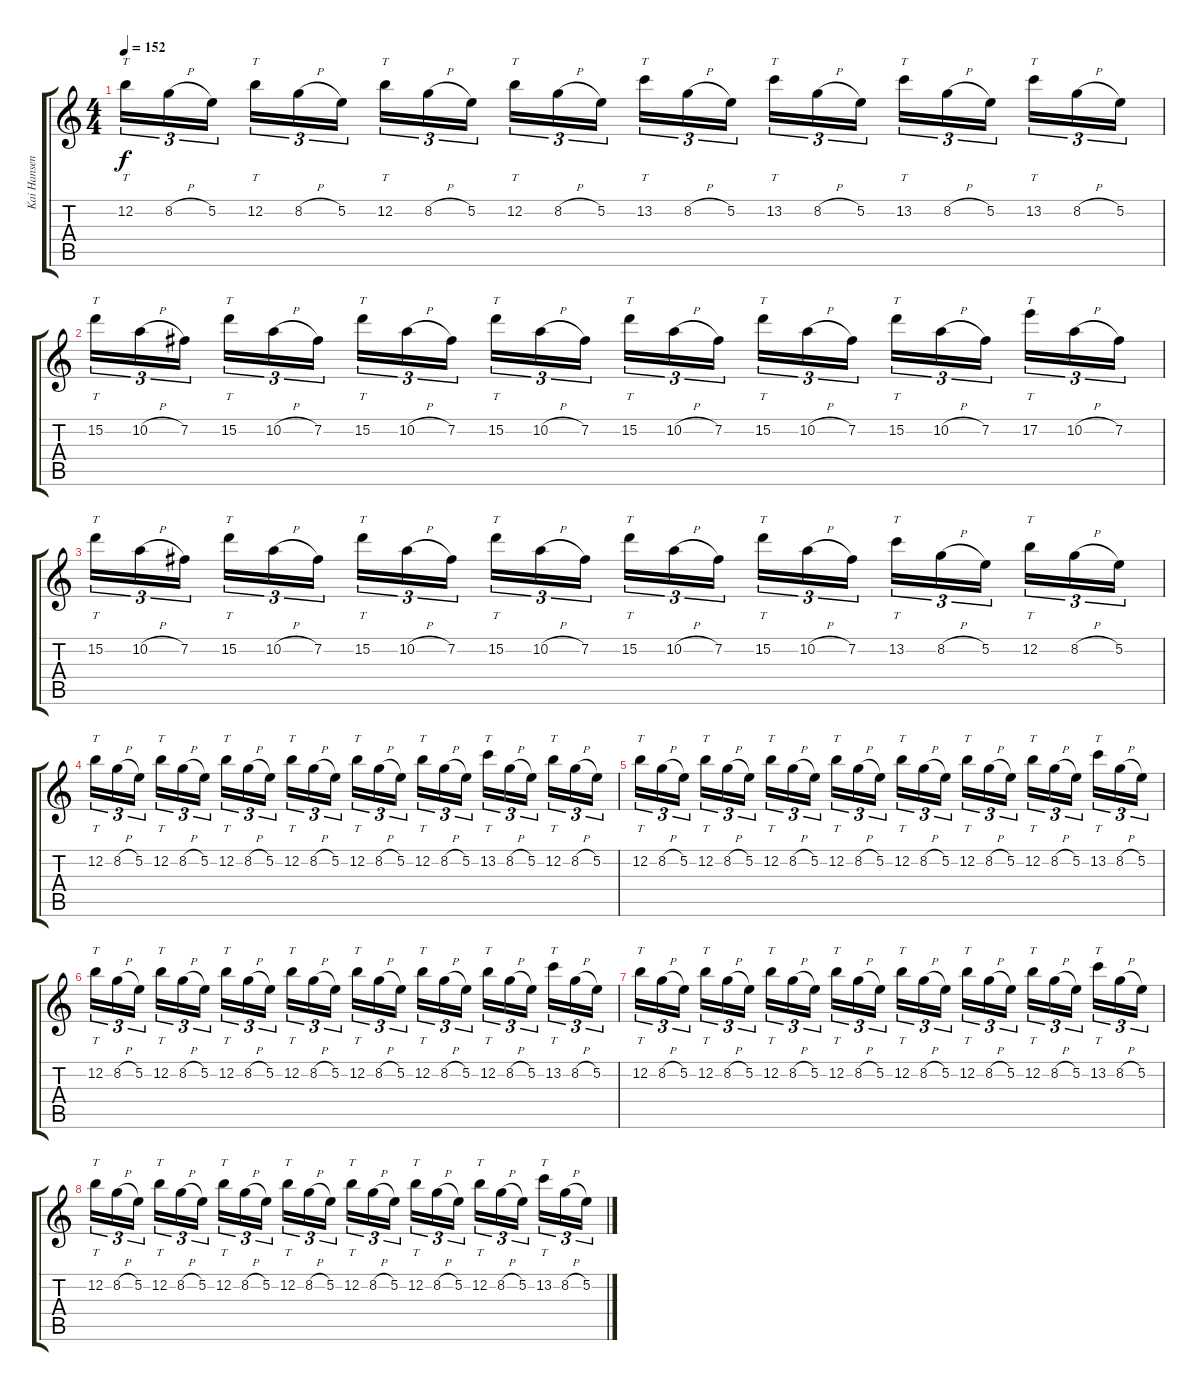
\track ("Kai Hansen" "Kai Hansen") {instrument distortionguitar}
\staff {score tabs}
\tuning (E4 B3 G3 D3 A2 E2) {hide}
\ts (4 4)
\tempo 152
\clef g2
\ks c
12.2.16{tt tu (3 2) dy f} 8.2{h}.16{tu (3 2)} 5.2.16{tu (3 2) beam splitsecondary} 12.2.16{tt tu (3 2)} 8.2{h}.16{tu (3 2)} 5.2.16{tu (3 2)} 12.2.16{tt tu (3 2)} 8.2{h}.16{tu (3 2)} 5.2.16{tu (3 2) beam splitsecondary} 12.2.16{tt tu (3 2)} 8.2{h}.16{tu (3 2)} 5.2.16{tu (3 2)} 13.2.16{tt tu (3 2)} 8.2{h}.16{tu (3 2)} 5.2.16{tu (3 2) beam splitsecondary} 13.2.16{tt tu (3 2)} 8.2{h}.16{tu (3 2)} 5.2.16{tu (3 2)} 13.2.16{tt tu (3 2)} 8.2{h}.16{tu (3 2)} 5.2.16{tu (3 2) beam splitsecondary} 13.2.16{tt tu (3 2)} 8.2{h}.16{tu (3 2)} 5.2.16{tu (3 2)} |
15.2.16{tt tu (3 2)} 10.2{h}.16{tu (3 2)} 7.2.16{tu (3 2) beam splitsecondary} 15.2.16{tt tu (3 2)} 10.2{h}.16{tu (3 2)} 7.2.16{tu (3 2)} 15.2.16{tt tu (3 2)} 10.2{h}.16{tu (3 2)} 7.2.16{tu (3 2) beam splitsecondary} 15.2.16{tt tu (3 2)} 10.2{h}.16{tu (3 2)} 7.2.16{tu (3 2)} 15.2.16{tt tu (3 2)} 10.2{h}.16{tu (3 2)} 7.2.16{tu (3 2) beam splitsecondary} 15.2.16{tt tu (3 2)} 10.2{h}.16{tu (3 2)} 7.2.16{tu (3 2)} 15.2.16{tt tu (3 2)} 10.2{h}.16{tu (3 2)} 7.2.16{tu (3 2) beam splitsecondary} 17.2.16{tt tu (3 2)} 10.2{h}.16{tu (3 2)} 7.2.16{tu (3 2)} |
15.2.16{tt tu (3 2)} 10.2{h}.16{tu (3 2)} 7.2.16{tu (3 2) beam splitsecondary} 15.2.16{tt tu (3 2)} 10.2{h}.16{tu (3 2)} 7.2.16{tu (3 2)} 15.2.16{tt tu (3 2)} 10.2{h}.16{tu (3 2)} 7.2.16{tu (3 2) beam splitsecondary} 15.2.16{tt tu (3 2)} 10.2{h}.16{tu (3 2)} 7.2.16{tu (3 2)} 15.2.16{tt tu (3 2)} 10.2{h}.16{tu (3 2)} 7.2.16{tu (3 2) beam splitsecondary} 15.2.16{tt tu (3 2)} 10.2{h}.16{tu (3 2)} 7.2.16{tu (3 2)} 13.2.16{tt tu (3 2)} 8.2{h}.16{tu (3 2)} 5.2.16{tu (3 2) beam splitsecondary} 12.2.16{tt tu (3 2)} 8.2{h}.16{tu (3 2)} 5.2.16{tu (3 2)} |
12.2.16{tt tu (3 2)} 8.2{h}.16{tu (3 2)} 5.2.16{tu (3 2) beam splitsecondary} 12.2.16{tt tu (3 2)} 8.2{h}.16{tu (3 2)} 5.2.16{tu (3 2)} 12.2.16{tt tu (3 2)} 8.2{h}.16{tu (3 2)} 5.2.16{tu (3 2) beam splitsecondary} 12.2.16{tt tu (3 2)} 8.2{h}.16{tu (3 2)} 5.2.16{tu (3 2)} 12.2.16{tt tu (3 2)} 8.2{h}.16{tu (3 2)} 5.2.16{tu (3 2) beam splitsecondary} 12.2.16{tt tu (3 2)} 8.2{h}.16{tu (3 2)} 5.2.16{tu (3 2)} 13.2.16{tt tu (3 2)} 8.2{h}.16{tu (3 2)} 5.2.16{tu (3 2) beam splitsecondary} 12.2.16{tt tu (3 2)} 8.2{h}.16{tu (3 2)} 5.2.16{tu (3 2)} |
12.2.16{tt tu (3 2)} 8.2{h}.16{tu (3 2)} 5.2.16{tu (3 2) beam splitsecondary} 12.2.16{tt tu (3 2)} 8.2{h}.16{tu (3 2)} 5.2.16{tu (3 2)} 12.2.16{tt tu (3 2)} 8.2{h}.16{tu (3 2)} 5.2.16{tu (3 2) beam splitsecondary} 12.2.16{tt tu (3 2)} 8.2{h}.16{tu (3 2)} 5.2.16{tu (3 2)} 12.2.16{tt tu (3 2)} 8.2{h}.16{tu (3 2)} 5.2.16{tu (3 2) beam splitsecondary} 12.2.16{tt tu (3 2)} 8.2{h}.16{tu (3 2)} 5.2.16{tu (3 2)} 12.2.16{tt tu (3 2)} 8.2{h}.16{tu (3 2)} 5.2.16{tu (3 2) beam splitsecondary} 13.2.16{tt tu (3 2)} 8.2{h}.16{tu (3 2)} 5.2.16{tu (3 2)} |
12.2.16{tt tu (3 2)} 8.2{h}.16{tu (3 2)} 5.2.16{tu (3 2) beam splitsecondary} 12.2.16{tt tu (3 2)} 8.2{h}.16{tu (3 2)} 5.2.16{tu (3 2)} 12.2.16{tt tu (3 2)} 8.2{h}.16{tu (3 2)} 5.2.16{tu (3 2) beam splitsecondary} 12.2.16{tt tu (3 2)} 8.2{h}.16{tu (3 2)} 5.2.16{tu (3 2)} 12.2.16{tt tu (3 2)} 8.2{h}.16{tu (3 2)} 5.2.16{tu (3 2) beam splitsecondary} 12.2.16{tt tu (3 2)} 8.2{h}.16{tu (3 2)} 5.2.16{tu (3 2)} 12.2.16{tt tu (3 2)} 8.2{h}.16{tu (3 2)} 5.2.16{tu (3 2) beam splitsecondary} 13.2.16{tt tu (3 2)} 8.2{h}.16{tu (3 2)} 5.2.16{tu (3 2)} |
12.2.16{tt tu (3 2)} 8.2{h}.16{tu (3 2)} 5.2.16{tu (3 2) beam splitsecondary} 12.2.16{tt tu (3 2)} 8.2{h}.16{tu (3 2)} 5.2.16{tu (3 2)} 12.2.16{tt tu (3 2)} 8.2{h}.16{tu (3 2)} 5.2.16{tu (3 2) beam splitsecondary} 12.2.16{tt tu (3 2)} 8.2{h}.16{tu (3 2)} 5.2.16{tu (3 2)} 12.2.16{tt tu (3 2)} 8.2{h}.16{tu (3 2)} 5.2.16{tu (3 2) beam splitsecondary} 12.2.16{tt tu (3 2)} 8.2{h}.16{tu (3 2)} 5.2.16{tu (3 2)} 12.2.16{tt tu (3 2)} 8.2{h}.16{tu (3 2)} 5.2.16{tu (3 2) beam splitsecondary} 13.2.16{tt tu (3 2)} 8.2{h}.16{tu (3 2)} 5.2.16{tu (3 2)} |
12.2.16{tt tu (3 2)} 8.2{h}.16{tu (3 2)} 5.2.16{tu (3 2) beam splitsecondary} 12.2.16{tt tu (3 2)} 8.2{h}.16{tu (3 2)} 5.2.16{tu (3 2)} 12.2.16{tt tu (3 2)} 8.2{h}.16{tu (3 2)} 5.2.16{tu (3 2) beam splitsecondary} 12.2.16{tt tu (3 2)} 8.2{h}.16{tu (3 2)} 5.2.16{tu (3 2)} 12.2.16{tt tu (3 2)} 8.2{h}.16{tu (3 2)} 5.2.16{tu (3 2) beam splitsecondary} 12.2.16{tt tu (3 2)} 8.2{h}.16{tu (3 2)} 5.2.16{tu (3 2)} 12.2.16{tt tu (3 2)} 8.2{h}.16{tu (3 2)} 5.2.16{tu (3 2) beam splitsecondary} 13.2.16{tt tu (3 2)} 8.2{h}.16{tu (3 2)} 5.2.16{tu (3 2)}
